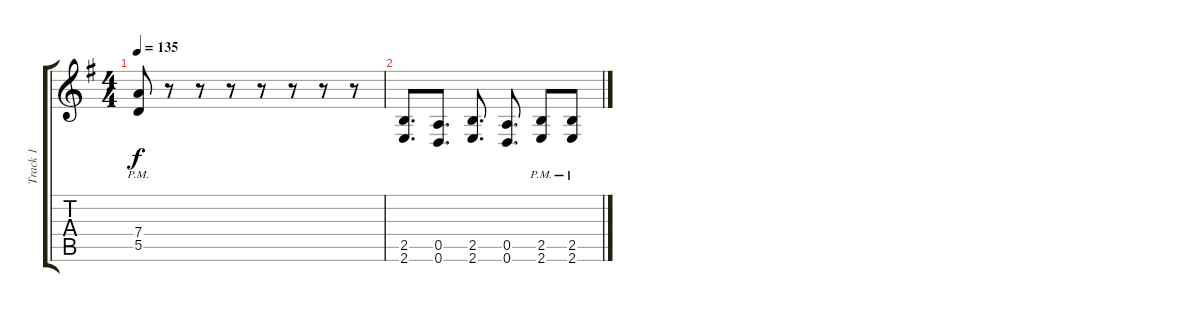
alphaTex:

\track ("Track 1" "Track 1") {instrument electricguitarjazz}
\staff {score tabs}
\tuning (E4 B3 G3 D3 A2 D2) {hide}
\ts (4 4)
\tempo 135
\clef g2
\ks eminor
(7.4{pm} 5.5{pm}).8{dy f} r.8 r.8 r.8 r.8 r.8 r.8 r.8 |
(2.5 2.6).8{d} (0.5 0.6).8{d} (2.5 2.6).8{d} (0.5 0.6).8{d} (2.5{pm} 2.6{pm}).8 (2.5{pm} 2.6{pm}).8
